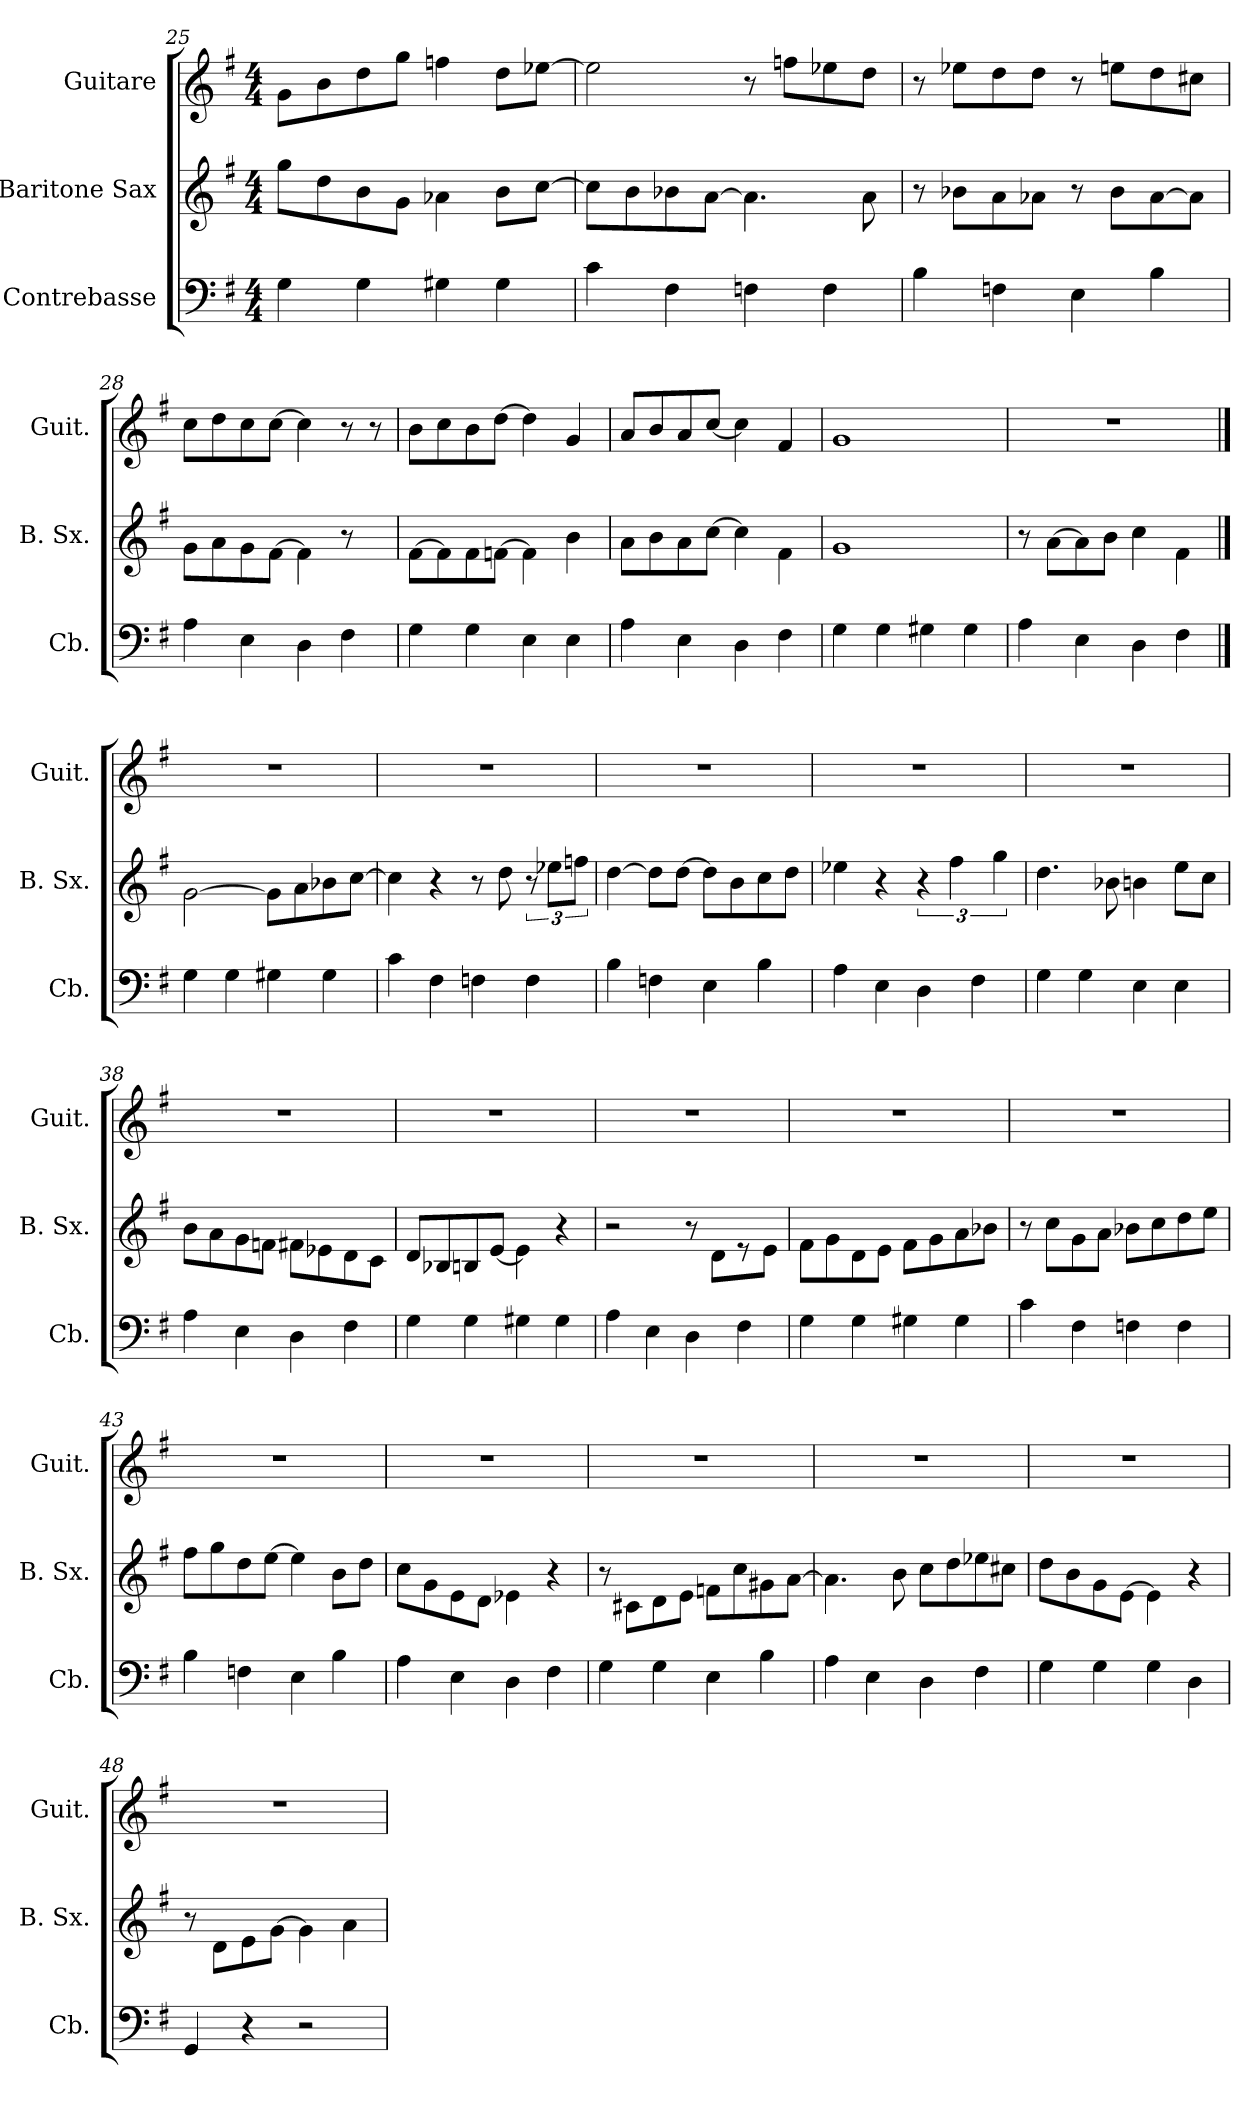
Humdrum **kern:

**kern	**kern	**kern
*part3	*part2	*part1
*staff3	*staff2	*staff1
*I"Contrebasse	*I"Baritone Sax	*I"Guitare
*I'Cb.	*I'B. Sx.	*I'Guit.
!!LO:PB:g=z
*clefF4	*clefG2	*clefG2
*ITrd7c12	*ITrd12c21	*ITrd7c12
*k[f#]	*k[f#]	*k[f#]
*G:	*G:	*G:
*M4/4	*M4/4	*M4/4
=25	=25	=25
4GG\	8g\L	8G\L
.	8d\	8B\
4GG\	8B\	8d\
.	8G\J	8g\J
4GG#X\	4A-X\	4fn\
4GG#\	8B\L	8d\L
.	[8c\J	[8e-X\J
=26	=26	=26
4C\	8c\L]	2e-\]
.	8B\	.
4FF#\	8B-X\	.
.	[8A\J	.
4FFn\	4.A\]	8r
.	.	8fn\L
4FF\	.	8e-X\
.	8A\	8d\J
=27	=27	=27
4BB\	8r	8r
.	8B-X\L	8e-X\L
4FFn\	8A\	8d\
.	8A-X\J	8d\J
4EE\	8r	8r
.	8B-\L	8en\L
4BB\	[8A-\	8d\
.	8A-\J]	8c#X\J
=28	=28	=28
4AA\	8G\L	8c\L
.	8A\	8d\
4EE\	8G\	8c\
.	[8F#\J	[8c\J
4DD\	4F#\]	4c\]
4FF#\	8r	8r
.	8ryy	8r
!!LO:LB:g=z
=29	=29	=29
4GG\	[8F#\L	8B\L
.	8F#\]	8c\
4GG\	8F#\	8B\
.	[8Fn\J	[8d\J
4EE\	4F\]	4d\]
4EE\	4B\	4G/
=30	=30	=30
4AA\	8A\L	8A/L
.	8B\	8B/
4EE\	8A\	8A/
.	[8c\J	[8c/J
4DD\	4c\]	4c\]
4FF#\	4F#\	4F#/
=31	=31	=31
4GG\	1G	1G
4GG\	.	.
4GG#X\	.	.
4GG#\	.	.
=32	=32	=32
4AA\	8r	1r
.	[8A\L	.
4EE\	8A\]	.
.	8B\J	.
4DD\	4c\	.
4FF#\	4F#\	.
!!LO:LB:g=z
==33	==33	==33
4GG\	[2G\	1r
4GG\	.	.
4GG#X\	8G\L]	.
.	8A\	.
4GG#\	8B-X\	.
.	[8c\J	.
=34	=34	=34
4C\	4c\]	1r
4FF#\	4r	.
4FFn\	8r	.
.	8d\	.
4FF\	12r	.
.	12e-X\L	.
.	12fn\J	.
=35	=35	=35
4BB\	[4d\	1r
4FFn\	8d\L]	.
.	[8d\J	.
4EE\	8d\L]	.
.	8B\	.
4BB\	8c\	.
.	8d\J	.
=36	=36	=36
4AA\	4e-X\	1r
4EE\	4r	.
4DD\	6r	.
.	6f#\	.
4FF#\	.	.
.	6g\	.
!!LO:PB:g=z
=37	=37	=37
4GG\	4.d\	1r
4GG\	.	.
.	8B-X\	.
4EE\	4Bn\	.
4EE\	8e\L	.
.	8c\J	.
=38	=38	=38
4AA\	8B\L	1r
.	8A\	.
4EE\	8G\	.
.	8Fn\J	.
4DD\	8F#X\L	.
.	8E-X\	.
4FF#\	8D\	.
.	8C\J	.
=39	=39	=39
4GG\	8D/L	1r
.	8BB-X/	.
4GG\	8BBn/	.
.	[8E/J	.
4GG#X\	4E\]	.
4GG#\	4r	.
=40	=40	=40
4AA\	2r	1r
4EE\	.	.
4DD\	8r	.
.	8D\L	.
4FF#\	8r	.
.	8E\J	.
!!LO:LB:g=z
=41	=41	=41
4GG\	8F#\L	1r
.	8G\	.
4GG\	8D\	.
.	8E\J	.
4GG#X\	8F#\L	.
.	8G\	.
4GG#\	8A\	.
.	8B-X\J	.
=42	=42	=42
4C\	8r	1r
.	8c\L	.
4FF#\	8G\	.
.	8A\J	.
4FFn\	8B-X\L	.
.	8c\	.
4FF\	8d\	.
.	8e\J	.
=43	=43	=43
4BB\	8f#\L	1r
.	8g\	.
4FFn\	8d\	.
.	[8e\J	.
4EE\	4e\]	.
4BB\	8B\L	.
.	8d\J	.
=44	=44	=44
4AA\	8c\L	1r
.	8G\	.
4EE\	8E\	.
.	8D\J	.
4DD\	4E-X\	.
4FF#\	4r	.
!!LO:LB:g=z
=45	=45	=45
4GG\	8r	1r
.	8C#X\L	.
4GG\	8D\	.
.	8E\J	.
4EE\	8Fn\L	.
.	8c\	.
4BB\	8G#X\	.
.	[8A\J	.
=46	=46	=46
4AA\	4.A\]	1r
4EE\	.	.
.	8B\	.
4DD\	8c\L	.
.	8d\	.
4FF#\	8e-X\	.
.	8c#X\J	.
=47	=47	=47
4GG\	8d\L	1r
.	8B\	.
4GG\	8G\	.
.	[8E\J	.
4GG\	4E\]	.
4DD\	4r	.
=48	=48	=48
4GGG/	8r	1r
.	8D\L	.
4r	8E\	.
.	[8G\J	.
2r	4G\]	.
.	4A\	.
=	=	=
*-	*-	*-
